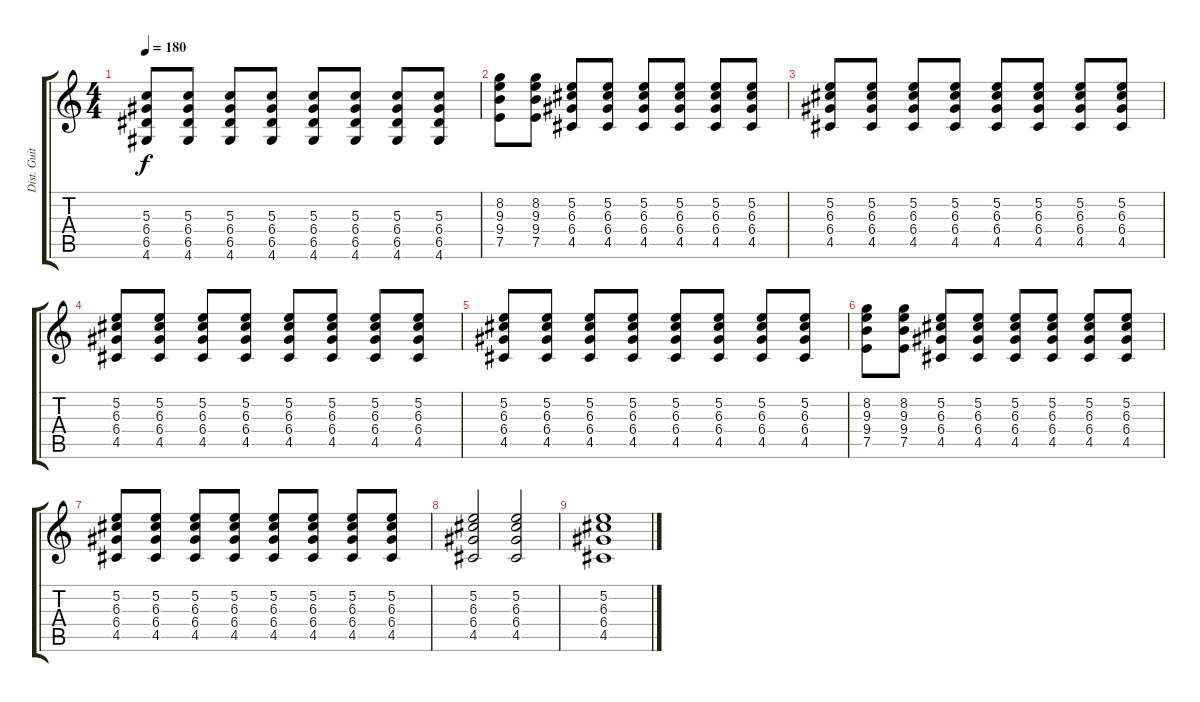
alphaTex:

\track ("Dist. Guitar 1" "Dist. Guit") {instrument distortionguitar}
\staff {score tabs}
\tuning (E4 B3 G3 D3 A2 E2) {hide}
\ts (4 4)
\tempo 180
\clef g2
\ks c
(5.3 6.4 6.5 4.6).8{dy f} (5.3 6.4 6.5 4.6).8 (5.3 6.4 6.5 4.6).8 (5.3 6.4 6.5 4.6).8 (5.3 6.4 6.5 4.6).8 (5.3 6.4 6.5 4.6).8 (5.3 6.4 6.5 4.6).8 (5.3 6.4 6.5 4.6).8 |
(8.2 9.3 9.4 7.5).8 (8.2 9.3 9.4 7.5).8 (5.2 6.3 6.4 4.5).8 (5.2 6.3 6.4 4.5).8 (5.2 6.3 6.4 4.5).8 (5.2 6.3 6.4 4.5).8 (5.2 6.3 6.4 4.5).8 (5.2 6.3 6.4 4.5).8 |
(5.2 6.3 6.4 4.5).8 (5.2 6.3 6.4 4.5).8 (5.2 6.3 6.4 4.5).8 (5.2 6.3 6.4 4.5).8 (5.2 6.3 6.4 4.5).8 (5.2 6.3 6.4 4.5).8 (5.2 6.3 6.4 4.5).8 (5.2 6.3 6.4 4.5).8 |
(5.2 6.3 6.4 4.5).8 (5.2 6.3 6.4 4.5).8 (5.2 6.3 6.4 4.5).8 (5.2 6.3 6.4 4.5).8 (5.2 6.3 6.4 4.5).8 (5.2 6.3 6.4 4.5).8 (5.2 6.3 6.4 4.5).8 (5.2 6.3 6.4 4.5).8 |
(5.2 6.3 6.4 4.5).8 (5.2 6.3 6.4 4.5).8 (5.2 6.3 6.4 4.5).8 (5.2 6.3 6.4 4.5).8 (5.2 6.3 6.4 4.5).8 (5.2 6.3 6.4 4.5).8 (5.2 6.3 6.4 4.5).8 (5.2 6.3 6.4 4.5).8 |
(8.2 9.3 9.4 7.5).8 (8.2 9.3 9.4 7.5).8 (5.2 6.3 6.4 4.5).8 (5.2 6.3 6.4 4.5).8 (5.2 6.3 6.4 4.5).8 (5.2 6.3 6.4 4.5).8 (5.2 6.3 6.4 4.5).8 (5.2 6.3 6.4 4.5).8 |
(5.2 6.3 6.4 4.5).8 (5.2 6.3 6.4 4.5).8 (5.2 6.3 6.4 4.5).8 (5.2 6.3 6.4 4.5).8 (5.2 6.3 6.4 4.5).8 (5.2 6.3 6.4 4.5).8 (5.2 6.3 6.4 4.5).8 (5.2 6.3 6.4 4.5).8 |
(5.2 6.3 6.4 4.5).2 (5.2 6.3 6.4 4.5).2 |
(5.2 6.3 6.4 4.5).1
